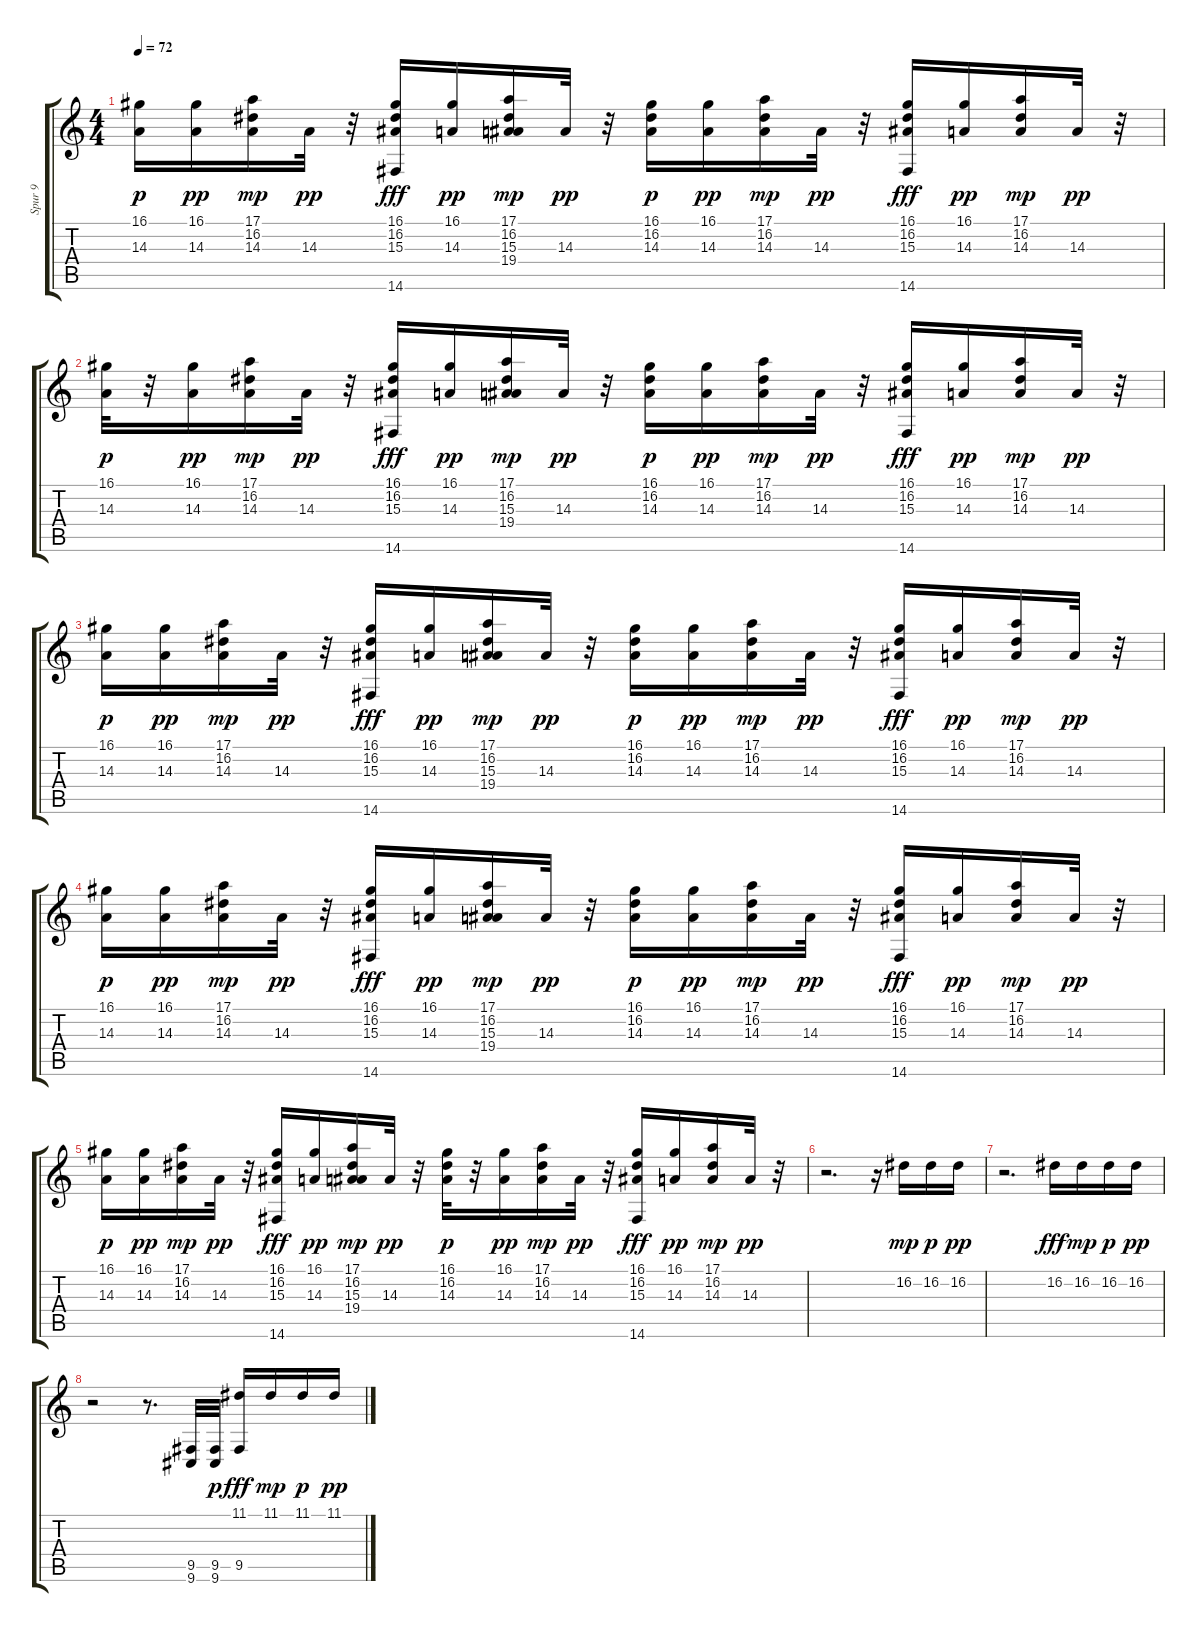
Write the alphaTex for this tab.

\track ("Spur 9" "Spur 9") {instrument acousticgrandpiano}
\staff {score tabs}
\tuning (E4 B3 G3 D3 A2 E2) {hide}
\ts (4 4)
\tempo 72
\clef g2
\ks c
(16.1 14.3).16{dy p} (16.1 14.3).16{dy pp} (17.1 16.2 14.3).16{dy mp} 14.3.32{dy pp} r.32 (16.1 16.2 15.3 14.6).16{dy fff} (16.1 14.3).16{dy pp} (17.1 16.2 15.3 19.4).16{dy mp} 14.3.32{dy pp} r.32 (16.1 16.2 14.3).16{dy p} (16.1 14.3).16{dy pp} (17.1 16.2 14.3).16{dy mp} 14.3.32{dy pp} r.32 (16.1 16.2 15.3 14.6).16{dy fff} (16.1 14.3).16{dy pp} (17.1 16.2 14.3).16{dy mp} 14.3.32{dy pp} r.32 |
(16.1 14.3).32{dy p} r.32 (16.1 14.3).16{dy pp} (17.1 16.2 14.3).16{dy mp} 14.3.32{dy pp} r.32 (16.1 16.2 15.3 14.6).16{dy fff} (16.1 14.3).16{dy pp} (17.1 16.2 15.3 19.4).16{dy mp} 14.3.32{dy pp} r.32 (16.1 16.2 14.3).16{dy p} (16.1 14.3).16{dy pp} (17.1 16.2 14.3).16{dy mp} 14.3.32{dy pp} r.32 (16.1 16.2 15.3 14.6).16{dy fff} (16.1 14.3).16{dy pp} (17.1 16.2 14.3).16{dy mp} 14.3.32{dy pp} r.32 |
(16.1 14.3).16{dy p} (16.1 14.3).16{dy pp} (17.1 16.2 14.3).16{dy mp} 14.3.32{dy pp} r.32 (16.1 16.2 15.3 14.6).16{dy fff} (16.1 14.3).16{dy pp} (17.1 16.2 15.3 19.4).16{dy mp} 14.3.32{dy pp} r.32 (16.1 16.2 14.3).16{dy p} (16.1 14.3).16{dy pp} (17.1 16.2 14.3).16{dy mp} 14.3.32{dy pp} r.32 (16.1 16.2 15.3 14.6).16{dy fff} (16.1 14.3).16{dy pp} (17.1 16.2 14.3).16{dy mp} 14.3.32{dy pp} r.32 |
(16.1 14.3).16{dy p} (16.1 14.3).16{dy pp} (17.1 16.2 14.3).16{dy mp} 14.3.32{dy pp} r.32 (16.1 16.2 15.3 14.6).16{dy fff} (16.1 14.3).16{dy pp} (17.1 16.2 15.3 19.4).16{dy mp} 14.3.32{dy pp} r.32 (16.1 16.2 14.3).16{dy p} (16.1 14.3).16{dy pp} (17.1 16.2 14.3).16{dy mp} 14.3.32{dy pp} r.32 (16.1 16.2 15.3 14.6).16{dy fff} (16.1 14.3).16{dy pp} (17.1 16.2 14.3).16{dy mp} 14.3.32{dy pp} r.32 |
(16.1 14.3).16{dy p} (16.1 14.3).16{dy pp} (17.1 16.2 14.3).16{dy mp} 14.3.32{dy pp} r.32 (16.1 16.2 15.3 14.6).16{dy fff} (16.1 14.3).16{dy pp} (17.1 16.2 15.3 19.4).16{dy mp} 14.3.32{dy pp} r.32 (16.1 16.2 14.3).32{dy p} r.32 (16.1 14.3).16{dy pp} (17.1 16.2 14.3).16{dy mp} 14.3.32{dy pp} r.32 (16.1 16.2 15.3 14.6).16{dy fff} (16.1 14.3).16{dy pp} (17.1 16.2 14.3).16{dy mp} 14.3.32{dy pp} r.32 |
r.2{d} r.16 16.2.16{dy mp} 16.2.16{dy p} 16.2.16{dy pp} |
r.2{d} 16.2.16{dy fff} 16.2.16{dy mp} 16.2.16{dy p} 16.2.16{dy pp} |
r.2 r.8{d} (9.5 9.6).32 (9.5 9.6).32{dy p} (11.1 9.5).16{dy fff} 11.1.16{dy mp} 11.1.16{dy p} 11.1.16{dy pp}
